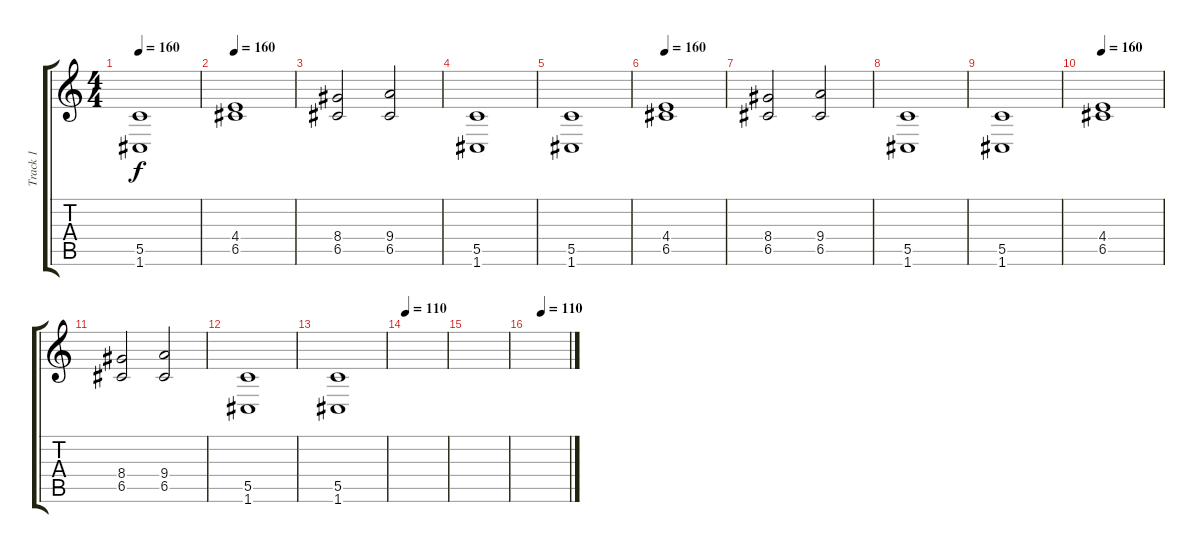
\track ("Track 1" "Track 1") {instrument distortionguitar}
\staff {score tabs}
\tuning (D4 A3 F3 C3 G2 C2) {hide}
\ts (4 4)
\tempo 160
\clef g2
\ks c
(5.5 1.6).1{dy f} |
\tempo 160
(4.4 6.5).1 |
(8.4 6.5).2 (9.4 6.5).2 |
(5.5 1.6).1 |
(5.5 1.6).1 |
\tempo 160
(4.4 6.5).1 |
(8.4 6.5).2 (9.4 6.5).2 |
(5.5 1.6).1 |
(5.5 1.6).1 |
\tempo 160
(4.4 6.5).1 |
(8.4 6.5).2 (9.4 6.5).2 |
(5.5 1.6).1 |
(5.5 1.6).1 |
\tempo 110
|
|
\tempo (110 0.3333333333333333)
